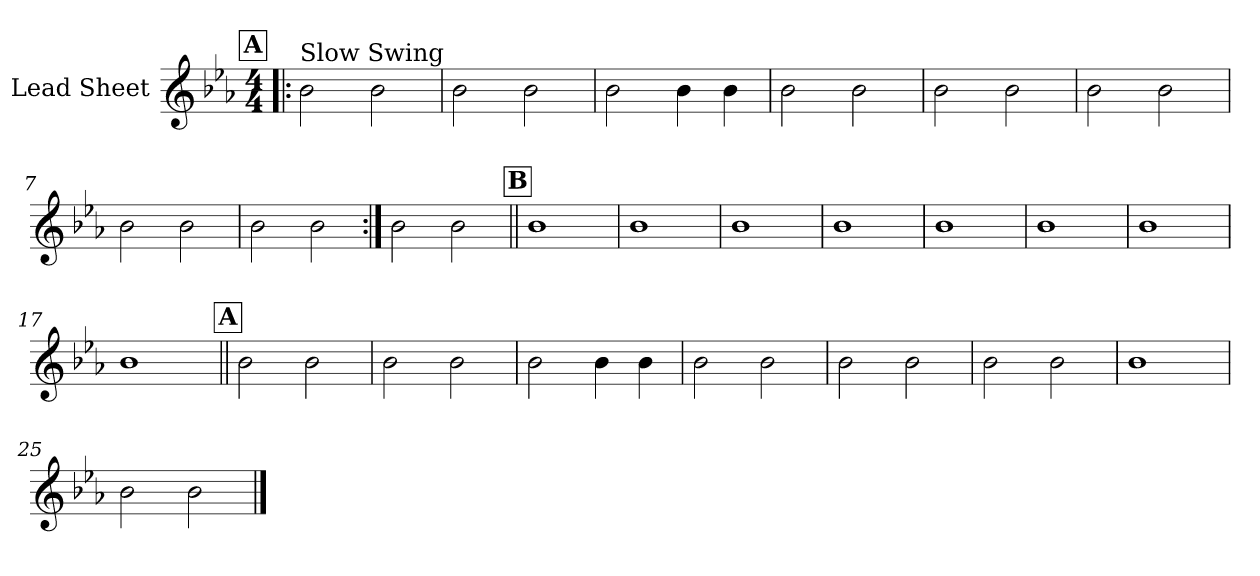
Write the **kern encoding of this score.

**kern
*part1
*staff1
*I"Lead Sheet
*clefG2
*k[b-e-a-]
*E-:
*M4/4
!!LO:REH:place=s1:a:fs=14:t=A
=1!|:
!LO:TX:a:t=Slow Swing
2b-\
2b-\
=2
2b-\
2b-\
=3
2b-\
4b-\
4b-\
=4
2b-\
2b-\
!!LO:LB:g=z
=5
2b-\
2b-\
=6
2b-\
2b-\
=7
2b-\
2b-\
=8
2b-\
2b-\
!!LO:LB:g=z
=9:|!
2b-\
2b-\
!!LO:LB:g=z
!!LO:REH:place=s1:a:fs=14:t=B
=10||
1b-
=11
1b-
=12
1b-
=13
1b-
!!LO:LB:g=z
=14
1b-
=15
1b-
=16
1b-
=17
1b-
!!LO:LB:g=z
!!LO:REH:place=s1:a:fs=14:t=A
=18||
2b-\
2b-\
=19
2b-\
2b-\
=20
2b-\
4b-\
4b-\
=21
2b-\
2b-\
!!LO:LB:g=z
=22
2b-\
2b-\
=23
2b-\
2b-\
=24
1b-
=25
2b-\
2b-\
==
*-
